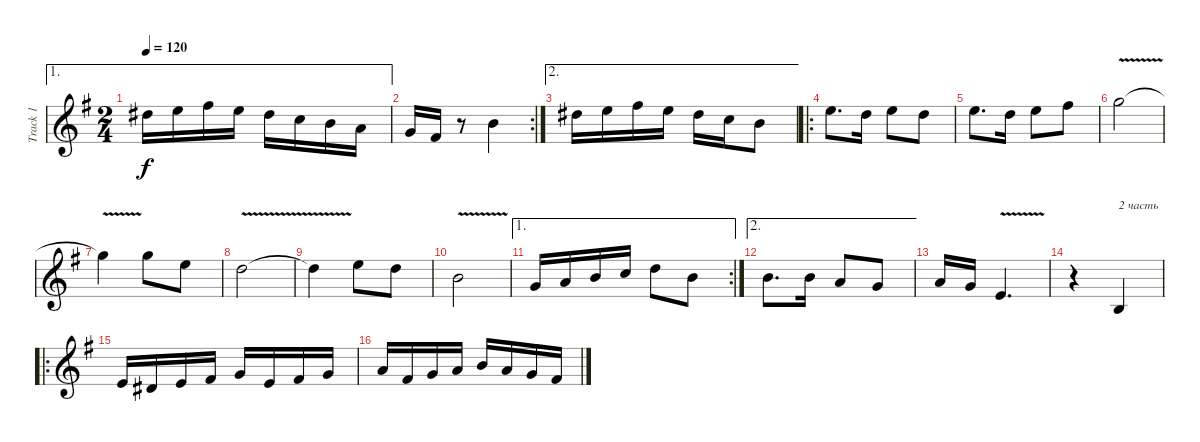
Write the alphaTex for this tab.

\track ("Track 1" "Track 1") {instrument distortionguitar}
\staff {score}
\tuning (E4 B3 G3 D3 A2 E2) {hide}
\ae 1
\ts (2 4)
\tempo 120
\clef g2
\ks eminor
8.3.16{dy f} 9.3.16 11.3.16 9.3.16 8.3.16 10.4.16 9.4.16 7.4.16 |
\rc 2
10.5.16 9.5.16 r.8 4.3.4 |
\ae 2
8.3.16 9.3.16 11.3.16 9.3.16 8.3.16 10.4.16 9.4.8 |
\ro
9.3.8{d} 7.3.16 9.3.8 7.3.8 |
9.3.8{d} 7.3.16 9.3.8 7.2.8 |
8.2{v}.2 |
8.2{t}.4 8.2.8 9.3.8 |
7.3{v}.2 |
7.3{t}.4 9.3.8 7.3.8 |
9.4{v}.2 |
\ae 1
\rc 2
5.4.16 7.4.16 4.3.16 5.3.16 7.3.8 4.3.8 |
\ae 2
9.4.8{d} 9.4.16 7.4.8 5.4.8 |
7.4.16 5.4.16 7.5{v}.4{d} |
r.4 2.5.4{txt "2 часть"} |
\ro
2.4.16 1.4.16 2.4.16 4.4.16 0.3.16 2.4.16 4.4.16 0.3.16 |
2.3.16 4.4.16 0.3.16 2.3.16 4.3.16 2.3.16 5.4.16 4.4.16
